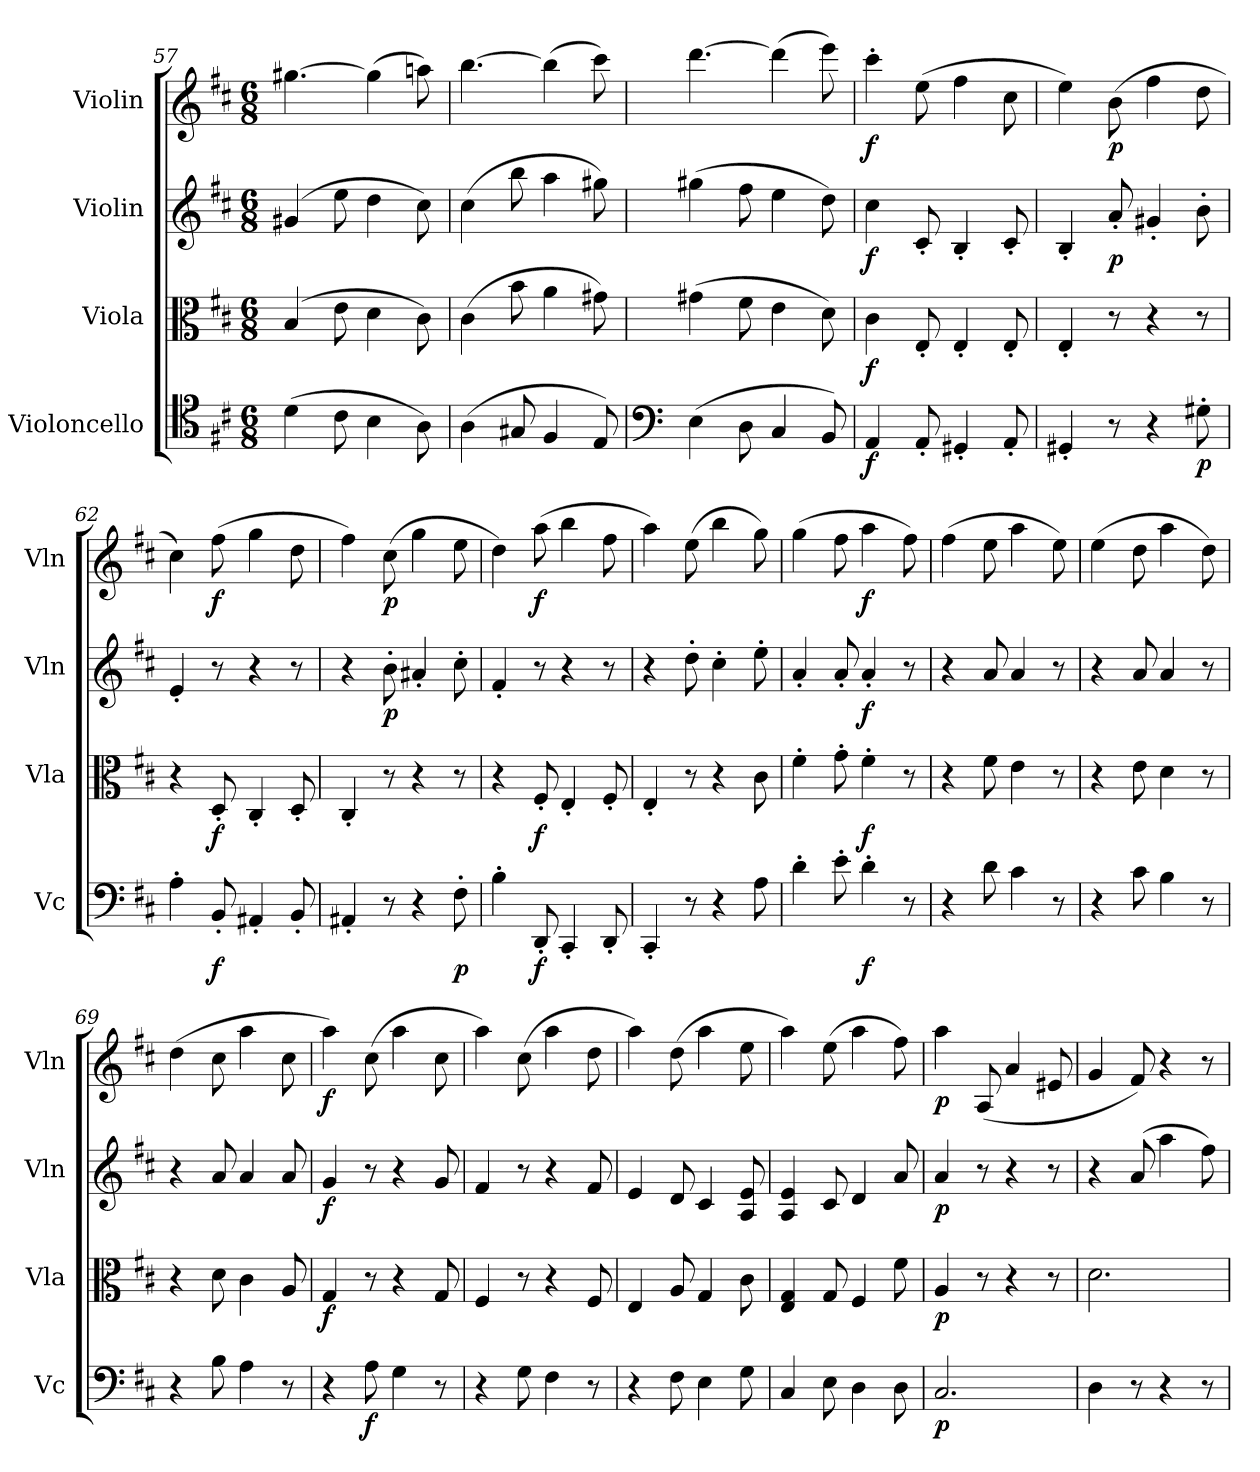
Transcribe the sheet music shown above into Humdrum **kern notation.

**kern	**dynam	**kern	**dynam	**kern	**dynam	**kern	**dynam
*part4	*part4	*part3	*part3	*part2	*part2	*part1	*part1
*staff4	*staff4	*staff3	*staff3	*staff2	*staff2	*staff1	*staff1
*I"Violoncello	*	*I"Viola	*	*I"Violin	*	*I"Violin	*
*I'Vc	*	*I'Vla	*	*I'Vln	*	*I'Vln	*
*clefC4	*	*clefC3	*	*clefG2	*	*clefG2	*
*k[f#c#]	*	*k[f#c#]	*	*k[f#c#]	*	*k[f#c#]	*
*D:	*	*D:	*	*D:	*	*D:	*
*M6/8	*	*M6/8	*	*M6/8	*	*M6/8	*
=57	=57	=57	=57	=57	=57	=57	=57
(4d\	.	(4B/	.	(4g#X/	.	[4.gg#X\	.
8c#\	.	8e\	.	8ee\	.	.	.
4B\	.	4d\	.	4dd\	.	(4gg#\]	.
8A\)	.	8c#\)	.	8cc#\)	.	8aan\)	.
=58	=58	=58	=58	=58	=58	=58	=58
(4A\	.	(4c#\	.	(4cc#\	.	[4.bb\	.
8G#X/	.	8b\	.	8bb\	.	.	.
4F#/	.	4a\	.	4aa\	.	(4bb\]	.
8E/)	.	8g#X\)	.	8gg#X\)	.	8ccc#\)	.
=59	=59	=59	=59	=59	=59	=59	=59
*clefF4	*	*	*	*	*	*	*
(4E\	.	(4g#X\	.	(4gg#X\	.	[4.ddd\	.
8D\	.	8f#\	.	8ff#\	.	.	.
4C#/	.	4e\	.	4ee\	.	(4ddd\]	.
8BB/)	.	8d\)	.	8dd\)	.	8eee\)	.
=60	=60	=60	=60	=60	=60	=60	=60
4AA/	f	4c#\	f	4cc#\	f	4ccc#'\	f
8AA'/	.	8E'/	.	8c#'/	.	(8ee\	.
4GG#X'/	.	4E'/	.	4B'/	.	4ff#\	.
8AA'/	.	8E'/	.	8c#'/	.	8cc#\	.
=61	=61	=61	=61	=61	=61	=61	=61
4GG#X'/	.	4E'/	.	4B'/	.	4ee\)	.
8r	.	8r	.	8a'/	p	(8b\	p
4r	.	4r	.	4g#X'/	.	4ff#\	.
8G#X'\	p	8r	.	8b'\	.	8dd\	.
=62	=62	=62	=62	=62	=62	=62	=62
4A'\	.	4r	.	4e'/	.	4cc#\)	.
8BB'/	f	8D'/	f	8r	.	(8ff#\	f
4AA#X'/	.	4C#'/	.	4r	.	4gg\	.
8BB'/	.	8D'/	.	8r	.	8dd\	.
=63	=63	=63	=63	=63	=63	=63	=63
4AA#X'/	.	4C#'/	.	4r	.	4ff#\)	.
8r	.	8r	.	8b'\	p	(8cc#\	p
4r	.	4r	.	4a#X'/	.	4gg\	.
8F#'\	p	8r	.	8cc#'\	.	8ee\	.
=64	=64	=64	=64	=64	=64	=64	=64
4B'\	.	4r	.	4f#'/	.	4dd\)	.
8DD'/	f	8F#'/	f	8r	.	(8aa\	f
4CC#'/	.	4E'/	.	4r	.	4bb\	.
8DD'/	.	8F#'/	.	8r	.	8ff#\	.
=65	=65	=65	=65	=65	=65	=65	=65
4CC#'/	.	4E'/	.	4r	.	4aa\)	.
8r	.	8r	.	8dd'\	.	(8ee\	.
4r	.	4r	.	4cc#'\	.	4bb\	.
8A\	.	8c#\	.	8ee'\	.	8gg\)	.
=66	=66	=66	=66	=66	=66	=66	=66
4d'\	.	4f#'\	.	4a'/	.	(4gg\	.
8e'\	.	8g'\	.	8a'/	.	8ff#\	.
4d'\	f	4f#'\	f	4a'/	f	4aa\	f
8r	.	8r	.	8r	.	8ff#\)	.
=67	=67	=67	=67	=67	=67	=67	=67
4r	.	4r	.	4r	.	(4ff#\	.
8d\	.	8f#\	.	8a/	.	8ee\	.
4c#\	.	4e\	.	4a/	.	4aa\	.
8r	.	8r	.	8r	.	8ee\)	.
=68	=68	=68	=68	=68	=68	=68	=68
4r	.	4r	.	4r	.	(4ee\	.
8c#\	.	8e\	.	8a/	.	8dd\	.
4B\	.	4d\	.	4a/	.	4aa\	.
8r	.	8r	.	8r	.	8dd\)	.
=69	=69	=69	=69	=69	=69	=69	=69
4r	.	4r	.	4r	.	(4dd\	.
8B\	.	8d\	.	8a/	.	8cc#\	.
4A\	.	4c#\	.	4a/	.	4aa\	.
8r	.	8A/	.	8a/	.	8cc#\	.
=70	=70	=70	=70	=70	=70	=70	=70
4r	.	4G/	f	4g/	f	4aa\)	f
8A\	f	8r	.	8r	.	(8cc#\	.
4G\	.	4r	.	4r	.	4aa\	.
8r	.	8G/	.	8g/	.	8cc#\	.
=71	=71	=71	=71	=71	=71	=71	=71
4r	.	4F#/	.	4f#/	.	4aa\)	.
8G\	.	8r	.	8r	.	(8cc#\	.
4F#\	.	4r	.	4r	.	4aa\	.
8r	.	8F#/	.	8f#/	.	8dd\	.
=72	=72	=72	=72	=72	=72	=72	=72
4r	.	4E/	.	4e/	.	4aa\)	.
8F#\	.	8A/	.	8d/	.	(8dd\	.
4E\	.	4G/	.	4c#/	.	4aa\	.
8G\	.	8c#\	.	8A/ 8e/	.	8ee\	.
=73	=73	=73	=73	=73	=73	=73	=73
4C#/	.	4E/ 4G/	.	4A/ 4e/	.	4aa\)	.
8E\	.	8G/	.	8c#/	.	(8ee\	.
4D\	.	4F#/	.	4d/	.	4aa\	.
8D\	.	8f#\	.	8a/	.	8ff#\)	.
=74	=74	=74	=74	=74	=74	=74	=74
2.C#/	p	4A/	p	4a/	p	4aa\	p
.	.	8r	.	8r	.	(8A/	.
.	.	4r	.	4r	.	4a/	.
.	.	8r	.	8r	.	8e#X/	.
=75	=75	=75	=75	=75	=75	=75	=75
4D\	.	2.d\	.	4r	.	4g/	.
8r	.	.	.	(8a/	.	8f#/)	.
4r	.	.	.	4aa\	.	4r	.
8r	.	.	.	8ff#\)	.	8r	.
=	=	=	=	=	=	=	=
*-	*-	*-	*-	*-	*-	*-	*-
